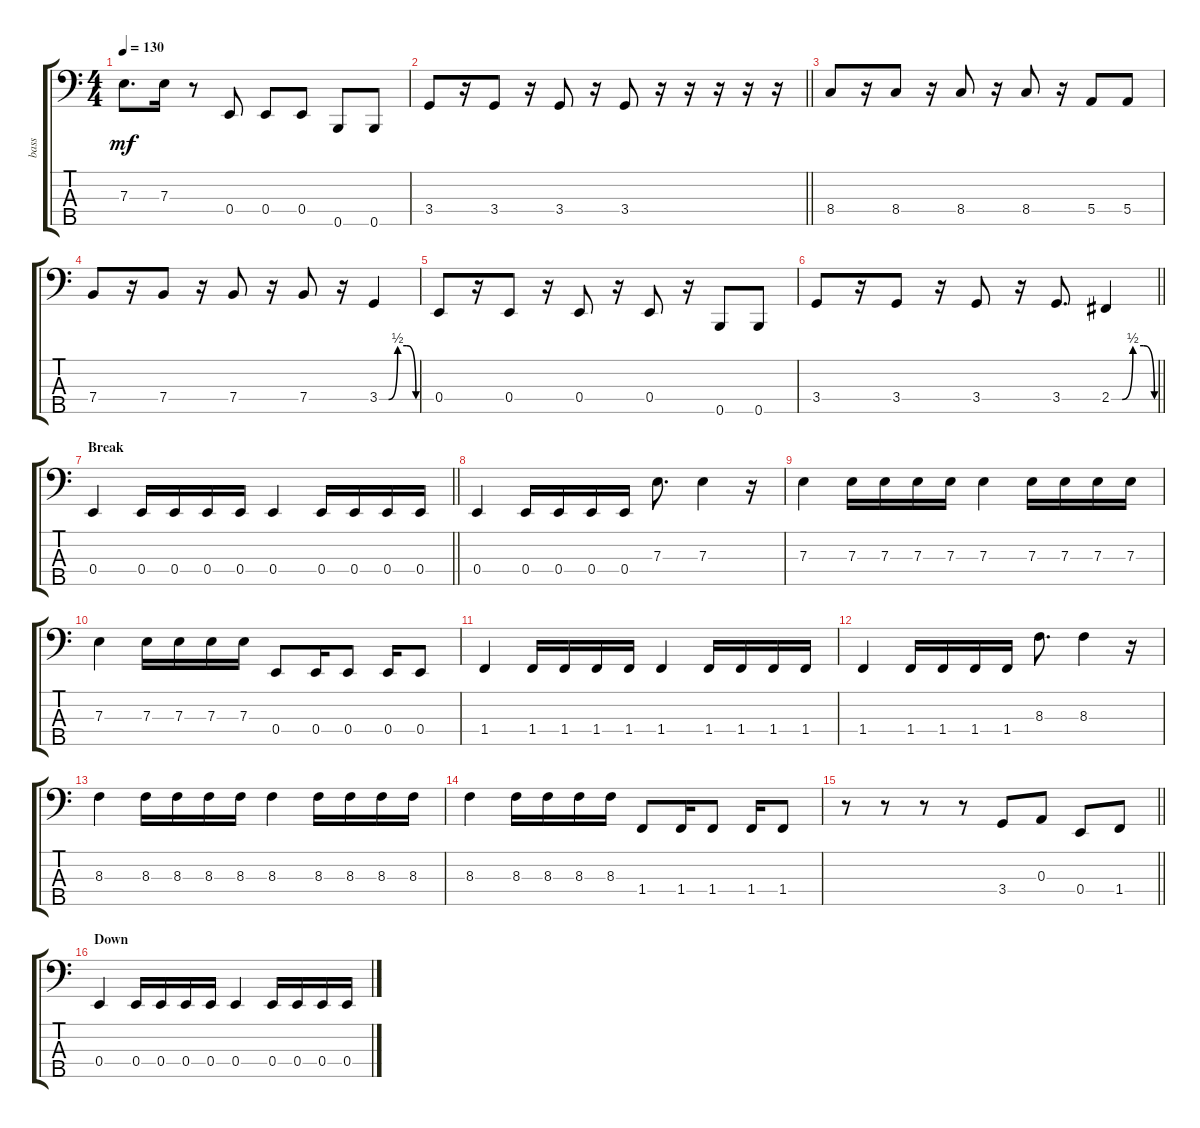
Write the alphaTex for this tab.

\track ("bass" "bass") {instrument electricbasspick}
\staff {score tabs}
\tuning (G2 D2 A1 E1 B0) {hide}
\ts (4 4)
\tempo 130
\clef f4
\ks c
7.3.8{d dy mf} 7.3.16 r.8 0.4.8 0.4.8 0.4.8 0.5.8 0.5.8 |
\barLineRight lightlight
3.4.8 r.16 3.4.8 r.16 3.4.8 r.16 3.4.8 r.16 r.16 r.16 r.16 r.16 |
8.4.8 r.16 8.4.8 r.16 8.4.8 r.16 8.4.8 r.16 5.4.8 5.4.8 |
7.4.8 r.16 7.4.8 r.16 7.4.8 r.16 7.4.8 r.16 3.4{be (custom 0 0 15 0 30 2 45 2 60 0)}.4 |
0.4.8 r.16 0.4.8 r.16 0.4.8 r.16 0.4.8 r.16 0.5.8 0.5.8 |
\barLineRight lightlight
3.4.8 r.16 3.4.8 r.16 3.4.8 r.16 3.4.8{d} 2.4{be (custom 0 0 15 0 30 2 45 2 60 0)}.4 |
\section ("" "Break")
\barLineRight lightlight
0.4.4 0.4.16 0.4.16 0.4.16 0.4.16 0.4.4 0.4.16 0.4.16 0.4.16 0.4.16 |
0.4.4 0.4.16 0.4.16 0.4.16 0.4.16 7.3.8{d} 7.3.4 r.16 |
7.3.4 7.3.16 7.3.16 7.3.16 7.3.16 7.3.4 7.3.16 7.3.16 7.3.16 7.3.16 |
7.3.4 7.3.16 7.3.16 7.3.16 7.3.16 0.4.8 0.4.16 0.4.8 0.4.16 0.4.8 |
1.4.4 1.4.16 1.4.16 1.4.16 1.4.16 1.4.4 1.4.16 1.4.16 1.4.16 1.4.16 |
1.4.4 1.4.16 1.4.16 1.4.16 1.4.16 8.3.8{d} 8.3.4 r.16 |
8.3.4 8.3.16 8.3.16 8.3.16 8.3.16 8.3.4 8.3.16 8.3.16 8.3.16 8.3.16 |
8.3.4 8.3.16 8.3.16 8.3.16 8.3.16 1.4.8 1.4.16 1.4.8 1.4.16 1.4.8 |
\barLineRight lightlight
r.8 r.8 r.8 r.8 3.4.8 0.3.8 0.4.8 1.4.8 |
\section ("" "Down")
0.4.4 0.4.16 0.4.16 0.4.16 0.4.16 0.4.4 0.4.16 0.4.16 0.4.16 0.4.16
